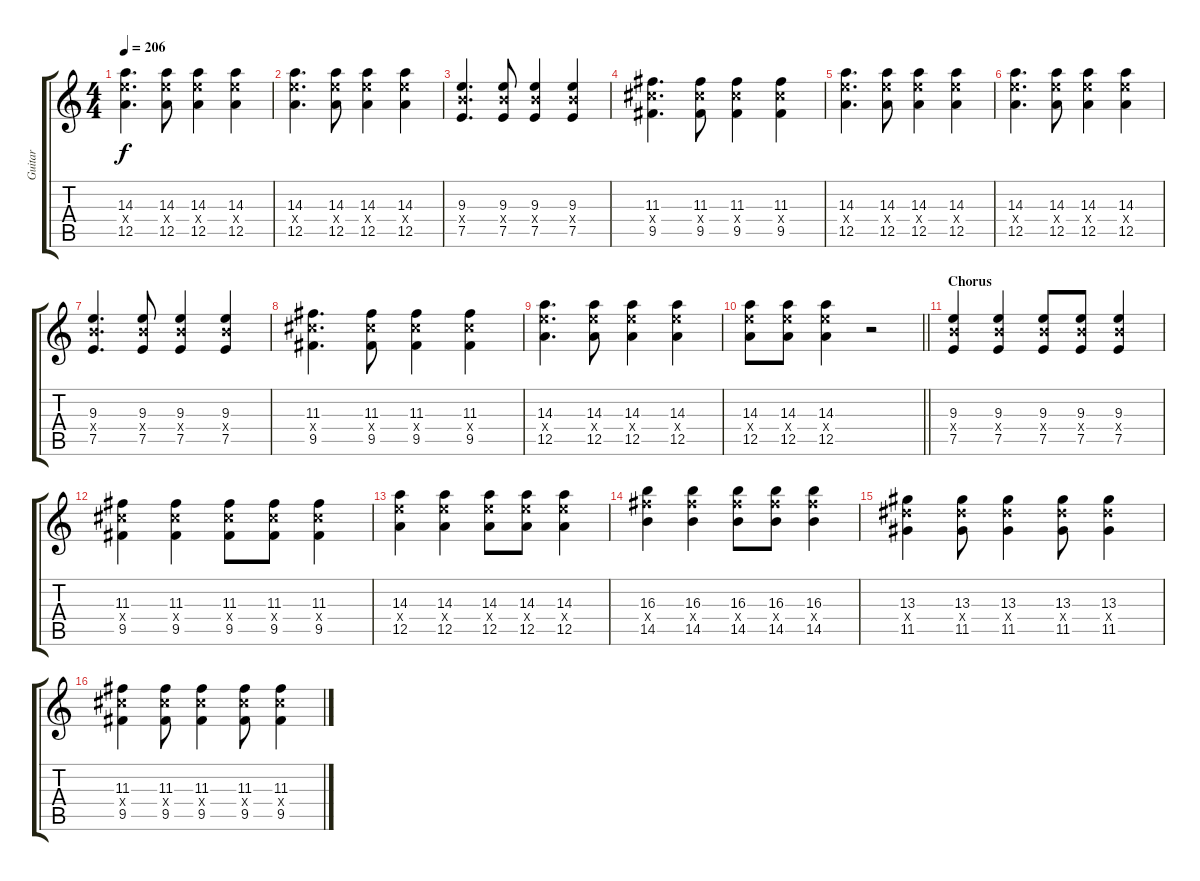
\track ("Guitar" "Guitar") {instrument overdrivenguitar}
\staff {score tabs}
\tuning (E4 B3 G3 D3 A2 E2) {hide}
\ts (4 4)
\tempo 206
\clef g2
\ks c
(14.3 14.4{x} 12.5).4{d dy f} (14.3 14.4{x} 12.5).8 (14.3 14.4{x} 12.5).4 (14.3 14.4{x} 12.5).4 |
(14.3 14.4{x} 12.5).4{d} (14.3 14.4{x} 12.5).8 (14.3 14.4{x} 12.5).4 (14.3 14.4{x} 12.5).4 |
(9.3 9.4{x} 7.5).4{d} (9.3 9.4{x} 7.5).8 (9.3 9.4{x} 7.5).4 (9.3 9.4{x} 7.5).4 |
(11.3 11.4{x} 9.5).4{d} (11.3 11.4{x} 9.5).8 (11.3 11.4{x} 9.5).4 (11.3 11.4{x} 9.5).4 |
(14.3 14.4{x} 12.5).4{d} (14.3 14.4{x} 12.5).8 (14.3 14.4{x} 12.5).4 (14.3 14.4{x} 12.5).4 |
(14.3 14.4{x} 12.5).4{d} (14.3 14.4{x} 12.5).8 (14.3 14.4{x} 12.5).4 (14.3 14.4{x} 12.5).4 |
(9.3 9.4{x} 7.5).4{d} (9.3 9.4{x} 7.5).8 (9.3 9.4{x} 7.5).4 (9.3 9.4{x} 7.5).4 |
(11.3 11.4{x} 9.5).4{d} (11.3 11.4{x} 9.5).8 (11.3 11.4{x} 9.5).4 (11.3 11.4{x} 9.5).4 |
(14.3 14.4{x} 12.5).4{d} (14.3 14.4{x} 12.5).8 (14.3 14.4{x} 12.5).4 (14.3 14.4{x} 12.5).4 |
\barLineRight lightlight
(14.3 14.4{x} 12.5).8 (14.3 14.4{x} 12.5).8 (14.3 14.4{x} 12.5).4 r.2 |
\section ("" "Chorus")
(9.3 9.4{x} 7.5).4 (9.3 9.4{x} 7.5).4 (9.3 9.4{x} 7.5).8 (9.3 9.4{x} 7.5).8 (9.3 9.4{x} 7.5).4 |
(11.3 11.4{x} 9.5).4 (11.3 11.4{x} 9.5).4 (11.3 11.4{x} 9.5).8 (11.3 11.4{x} 9.5).8 (11.3 11.4{x} 9.5).4 |
(14.3 14.4{x} 12.5).4 (14.3 14.4{x} 12.5).4 (14.3 14.4{x} 12.5).8 (14.3 14.4{x} 12.5).8 (14.3 14.4{x} 12.5).4 |
(16.3 16.4{x} 14.5).4 (16.3 16.4{x} 14.5).4 (16.3 16.4{x} 14.5).8 (16.3 16.4{x} 14.5).8 (16.3 16.4{x} 14.5).4 |
(13.3 13.4{x} 11.5).4 (13.3 13.4{x} 11.5).8 (13.3 13.4{x} 11.5).4 (13.3 13.4{x} 11.5).8 (13.3 13.4{x} 11.5).4 |
(11.3 11.4{x} 9.5).4 (11.3 11.4{x} 9.5).8 (11.3 11.4{x} 9.5).4 (11.3 11.4{x} 9.5).8 (11.3 11.4{x} 9.5).4
